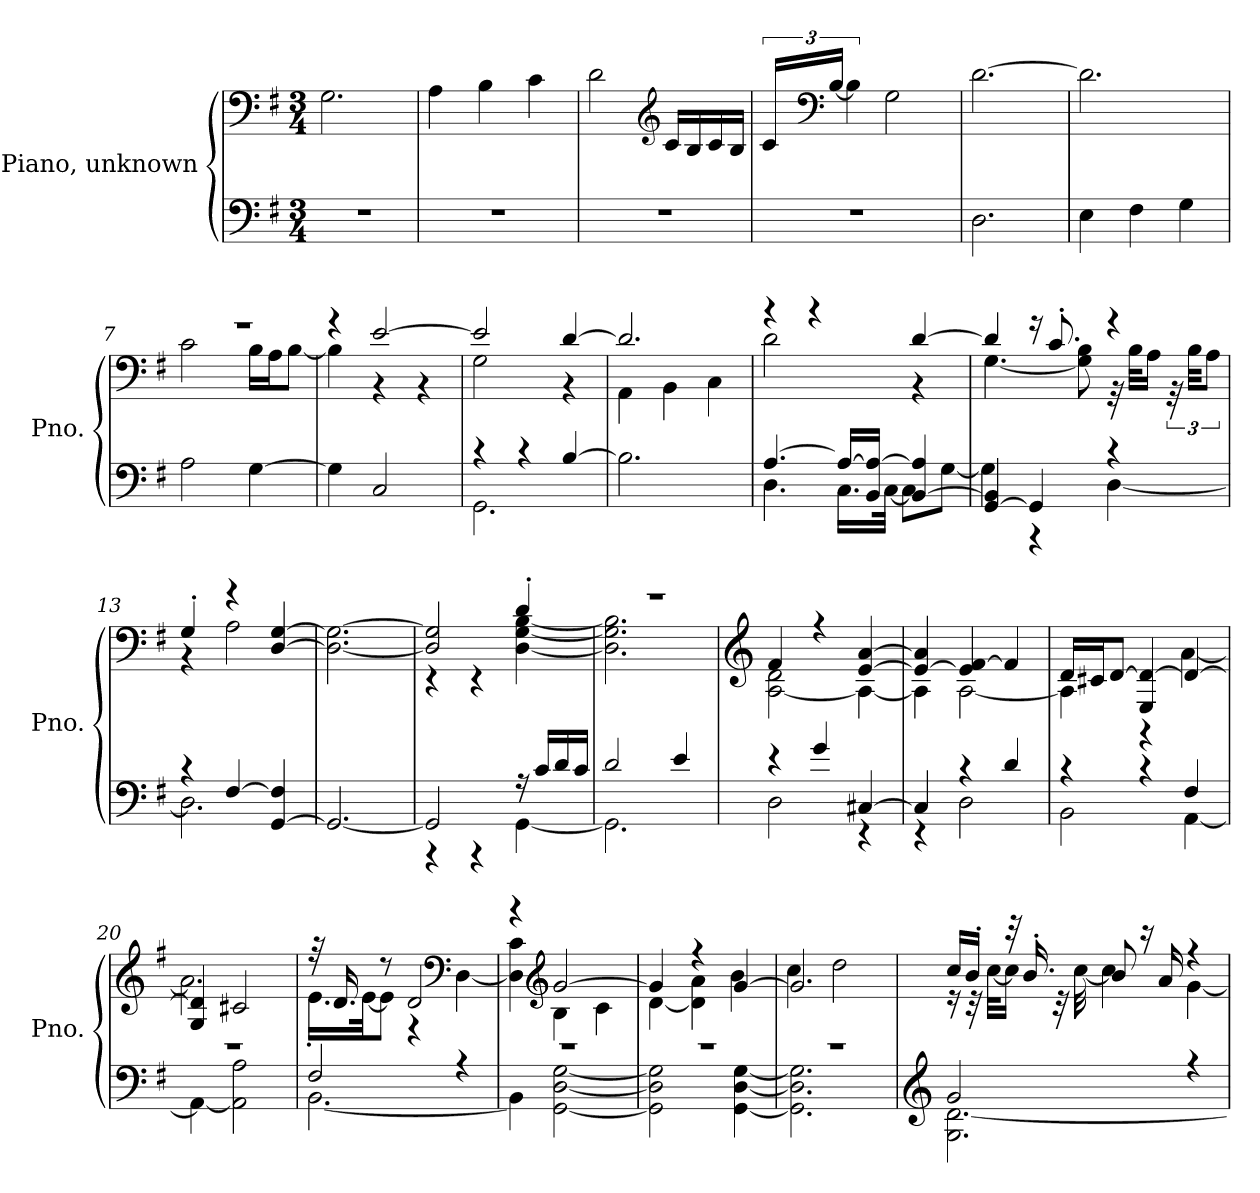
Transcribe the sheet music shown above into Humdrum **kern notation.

**kern	**kern
*part1	*part1
*staff2	*staff1
*I"Piano, unknown	*
*I'Pno.	*
*clefF4	*clefF4
*k[f#]	*k[f#]
*M3/4	*M3/4
*MM134	*MM134
=1	=1
2.r	2.G\
=2	=2
2.r	4A\
.	4B\
.	4c\
=3	=3
2.r	2d\
*	*clefG2
.	16c/LL
.	16B/
.	16c/
.	16B/JJ
=4	=4
2.r	24c/LL
*	*clefF4
.	[24B/JJ
.	6B\]
.	2G\
=5	=5
2.D\	[2.d\
=6	=6
4E\	2.d\]
4F#\	.
4G\	.
=7	=7
*	*^
2A\	2.r	2c\
[4G\	.	16B\LL
.	.	16A\J
.	.	[8B\J
=8	=8	=8
4G\]	4r	4B\]
2C/	[2e/	4r
.	.	4r
!!LO:LB:g=z	!!
=9	=9	=9
*^	*	*
4r	2.GG\	2e/]	2G\
4r	.	.	.
[4B/	.	[4d/	4r
*v	*v	*	*
=10	=10	=10
2.B\]	2.d/]	4AA\
.	.	4BB\
.	.	4C\
=11	=11	=11
*^	*	*
[4.A/	4.D\	4r	2d\
.	.	4r	.
16A/LL_	16.C\LL	.	.
16BB/ 16A/_JJ	.	.	.
.	[32C\JJk	.	.
[4BB/ 4A/]	8C\L]	[4d/	4r
.	[8G\J	.	.
=12	=12	=12	=12
[4GG/ 4BB/]	4G\]	4d/]	[4.G\
4GG/]	4r	16r	.
.	.	8.c'/	.
.	.	.	8G\] 8B\
4r	[4D\	4r	32r
.	.	.	32B\KLL
.	.	.	16A\JJ
.	.	.	48r
.	.	.	48B\KKL
.	.	.	12A\J
=13	=13	=13	=13
4r	2.D\]	4G'/	4r
[4F#/	.	4r	2A\
[4GG/ 4F#/]	.	[4D/ [4G/	.
*v	*v	*	*
*	*v	*v
=14	=14
2.GG/_	2.D\_ 2.G\_
!!LO:LB:g=z
=15	=15
*^	*^
2GG/]	4r	2D/] 2G/]	4r
.	4r	.	4r
16r	[4GG\	4d'/	[4D\ [4G\ [4B\
16c/LL	.	.	.
16d/	.	.	.
16c/JJ	.	.	.
=16	=16	=16	=16
2d/	2.GG\]	2.r	2.D\] 2.G\] 2.B\]
4e/	.	.	.
=17	=17	=17	=17
*	*	*clefG2	*
4r	2D\	4f#/	[2A\ 2d\
4g/	.	4r	.
[4C#X/	4r	[4e/ [4a/	4A\_
=18	=18	=18	=18
4C#/]	4r	4e/_ 4a/]	4A\]
4r	2D\	4e/] [4f#/	[2A\
4d/	.	4f#/]	.
=19	=19	=19	=19
4r	2BB\	16d/LL	4A\]
.	.	16c#X/J	.
.	.	[8d/J	.
4r	.	4E/ 4d/_	4r
4F#/	[4AA\	4d/_	[4a\
=20	=20	=20	=20
2.r	4AA\_	4G/ 4d/]	2.a\]
.	2AA\] 2A\	2c#X/	.
!!LO:LB:g=z	!!
=21	=21	=21	=21
2F#/	[2.BB\	32r	16.e'\LL
.	.	16.d/	.
.	.	.	[32e\JK
.	.	8r	8e\J]
.	.	2d/	4r
*	*	*clefF4	*
4r	.	.	[4D\
=22	=22	=22	=22
2.r	4BB\]	4r	4D\] 4c\
*	*	*clefG2	*
.	[2GG\ [2D\ [2G\	[2g/	4B\
.	.	.	4c\
=23	=23	=23	=23
2.r	2GG\] 2D\] 2G\]	4g/]	[4d\
.	.	4r	4d\] 4a\
.	[4GG\ [4D\ [4G\	[4g/	4b\
=24	=24	=24	=24
2.r	2.GG\] 2.D\] 2.G\]	2.g/]	4cc\
.	.	.	2dd\
=25	=25	=25	=25
*clefG2	*	*	*
2g/	2.G\ [2.d\	16cc/LL	16r
.	.	16b'/JJ	32r
.	.	.	[32cc\KLL
.	.	32r	16cc\JJ]
.	.	16.b'/	.
.	.	.	32r
.	.	.	[32cc\
.	.	8b/	4cc\]
.	.	16r	.
.	.	16a/	.
4r	.	4r	[4g\
*v	*v	*	*
*	*v	*v
=	=
*-	*-
